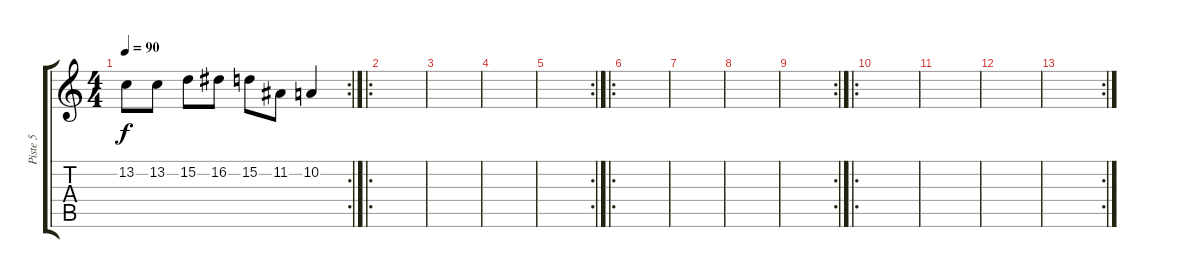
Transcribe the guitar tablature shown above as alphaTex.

\track ("Piste 5" "Piste 5") {instrument synthstrings2}
\staff {score tabs}
\tuning (E4 B3 G3 D3 A2 E2) {hide}
\rc 2
\ts (4 4)
\tempo 90
\clef g2
\ks c
13.2{t}.8{dy f} 13.2.8 15.2.8 16.2.8 15.2.8 11.2.8 10.2.4 |
\ro
|
|
|
\rc 2
|
\ro
|
|
|
\rc 2
|
\ro
|
|
|
\rc 2
